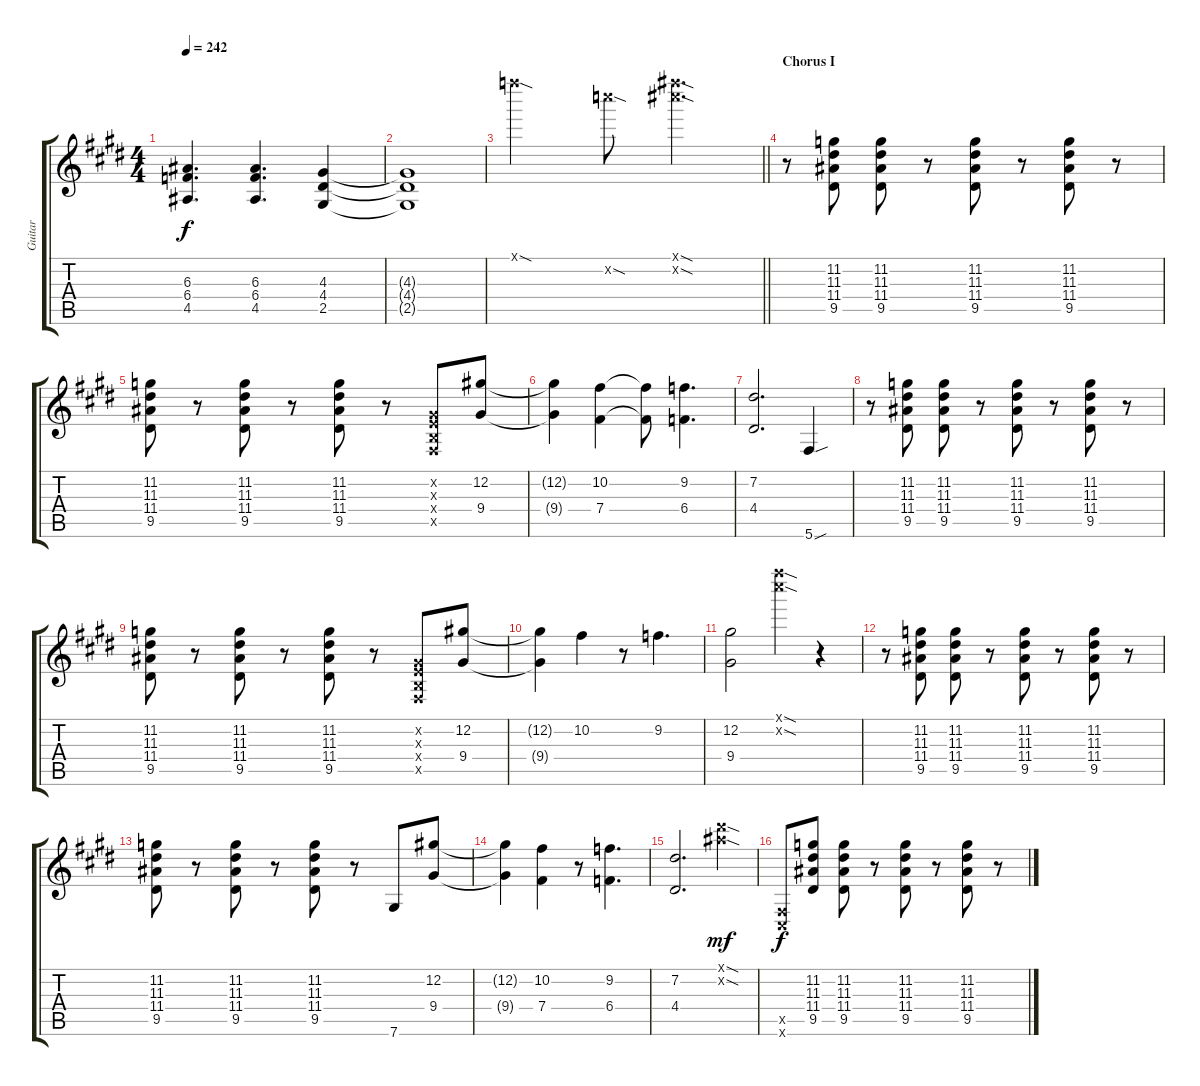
\track ("Guitar" "Guitar") {instrument distortionguitar}
\staff {score tabs}
\tuning (Db4 Ab3 E3 B2 Gb2 Db2) {hide}
\ts (4 4)
\tempo 242
\clef g2
\ks e
(6.3 6.4 4.5).4{d dy f} (6.3 6.4 4.5).4{d} (4.3 4.4 2.5).4 |
(4.3{t} 4.4{t} 2.5{t}).1 |
\barLineRight lightlight
28.1{sod x}.2 28.2{sod x}.8 (29.1{sod x} 29.2{sod x}).4{d} |
\section ("" "Chorus I")
r.8 (11.2 11.3 11.4 9.5).8 (11.2 11.3 11.4 9.5).8 r.8 (11.2 11.3 11.4 9.5).8 r.8 (11.2 11.3 11.4 9.5).8 r.8 |
(11.2 11.3 11.4 9.5).8 r.8 (11.2 11.3 11.4 9.5).8 r.8 (11.2 11.3 11.4 9.5).8 r.8 (0.2{x} 0.3{x} 0.4{x} 0.5{x}).8 (12.2 9.4).8 |
(12.2{t} 9.4{t}).4 (10.2 7.4).4 (10.2{t} 7.4{t}).8 (9.2 6.4).4{d} |
(7.2 4.4).2{d} 5.6{sou}.4 |
r.8 (11.2 11.3 11.4 9.5).8 (11.2 11.3 11.4 9.5).8 r.8 (11.2 11.3 11.4 9.5).8 r.8 (11.2 11.3 11.4 9.5).8 r.8 |
(11.2 11.3 11.4 9.5).8 r.8 (11.2 11.3 11.4 9.5).8 r.8 (11.2 11.3 11.4 9.5).8 r.8 (0.2{x} 0.3{x} 0.4{x} 0.5{x}).8 (12.2 9.4).8 |
(12.2{t} 9.4{t}).4 10.2.4 r.8 9.2.4{d} |
(12.2 9.4).2 (29.1{sod x} 29.2{sod x}).4 r.4 |
r.8 (11.2 11.3 11.4 9.5).8 (11.2 11.3 11.4 9.5).8 r.8 (11.2 11.3 11.4 9.5).8 r.8 (11.2 11.3 11.4 9.5).8 r.8 |
(11.2 11.3 11.4 9.5).8 r.8 (11.2 11.3 11.4 9.5).8 r.8 (11.2 11.3 11.4 9.5).8 r.8 7.6.8 (12.2 9.4).8 |
(12.2{t} 9.4{t}).4 (10.2 7.4).4 r.8 (9.2 6.4).4{d} |
(7.2 4.4).2{d} (14.1{sod x} 14.2{sod x}).4{dy mf} |
(0.5{x} 0.6{x}).8{dy f} (11.2 11.3 11.4 9.5).8 (11.2 11.3 11.4 9.5).8 r.8 (11.2 11.3 11.4 9.5).8 r.8 (11.2 11.3 11.4 9.5).8 r.8
